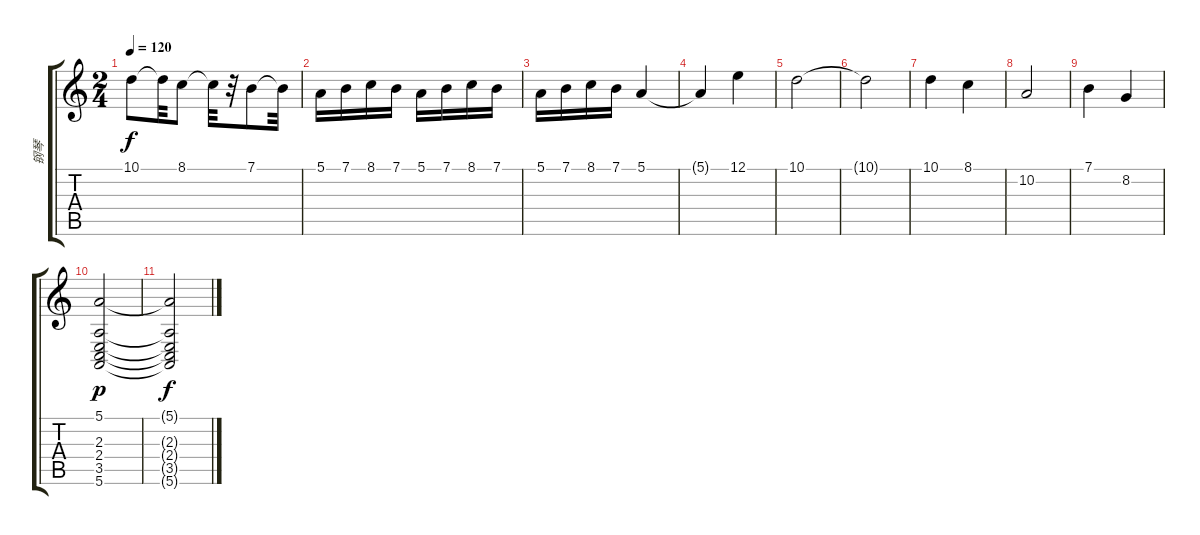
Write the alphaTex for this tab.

\track ("钢琴" "钢琴") {instrument acousticgrandpiano}
\staff {score tabs}
\tuning (E4 B3 G3 D3 A2 E2) {hide}
\ts (2 4)
\tempo 120
\clef g2
\ks c
10.1.8{dy f} 10.1{t}.32 8.1.8 8.1{t}.32 r.32 7.1.8 7.1{t}.32 |
5.1.16 7.1.16 8.1.16 7.1.16 5.1.16 7.1.16 8.1.16 7.1.16 |
5.1.16 7.1.16 8.1.16 7.1.16 5.1.4 |
5.1{t}.4 12.1.4 |
10.1.2 |
10.1{t}.2 |
10.1.4 8.1.4 |
10.2.2 |
7.1.4 8.2.4 |
(5.1 2.3 2.4 3.5 5.6).2{dy p} |
(5.1{t} 2.3{t} 2.4{t} 3.5{t} 5.6{t}).2{dy f}
